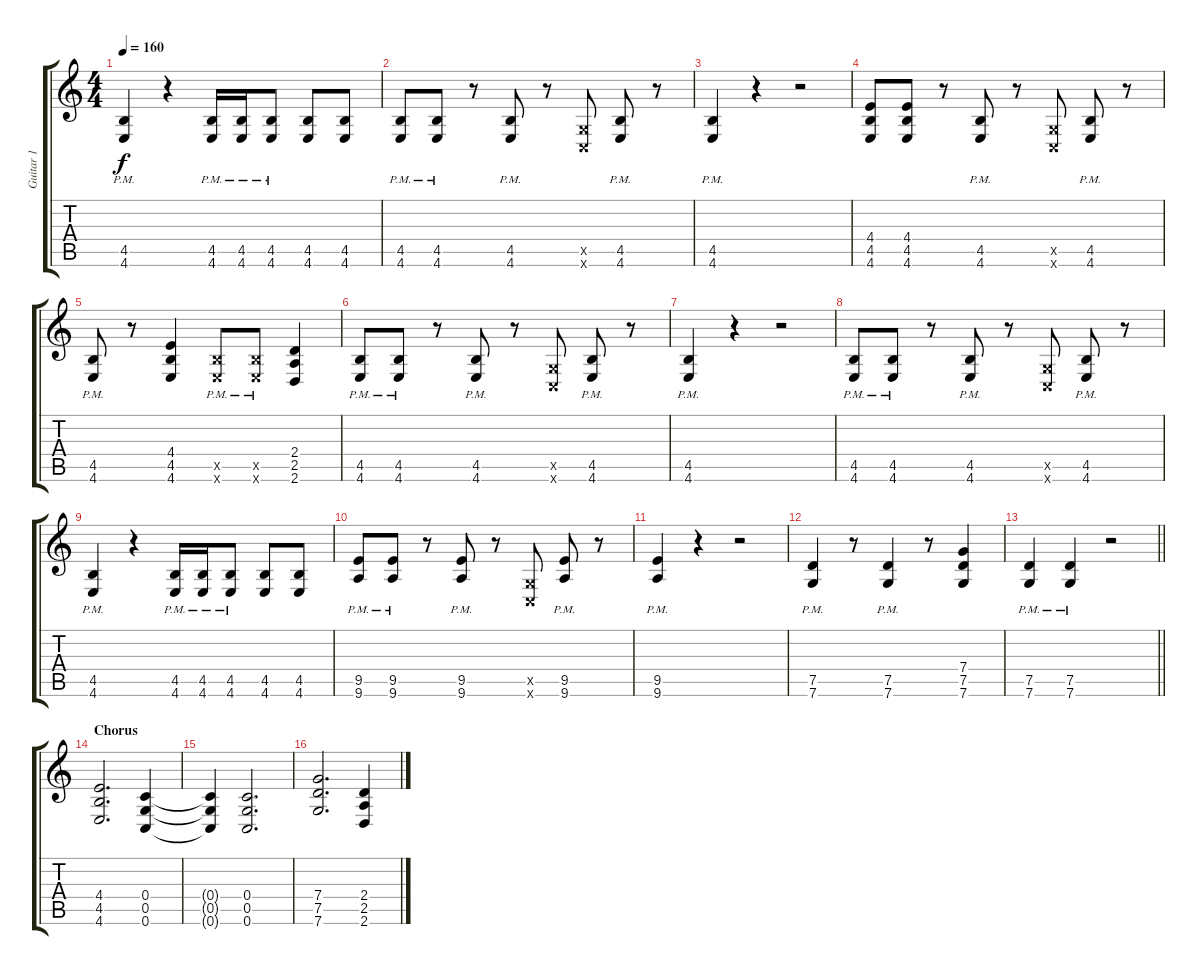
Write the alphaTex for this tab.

\track ("Guitar 1" "Guitar 1") {instrument distortionguitar}
\staff {score tabs}
\tuning (D4 A3 F3 C3 G2 C2) {hide}
\ts (4 4)
\tempo 160
\clef g2
\ks c
(4.5{pm} 4.6{pm}).4{dy f} r.4 (4.5{pm} 4.6{pm}).16 (4.5{pm} 4.6{pm}).16 (4.5{pm} 4.6{pm}).8 (4.5 4.6).8 (4.5 4.6).8 |
(4.5{pm} 4.6{pm}).8 (4.5{pm} 4.6{pm}).8 r.8 (4.5{pm} 4.6{pm}).8 r.8 (0.5{x} 0.6{x}).8 (4.5{pm} 4.6{pm}).8 r.8 |
(4.5{pm} 4.6{pm}).4 r.4 r.2 |
(4.4 4.5 4.6).8 (4.4 4.5 4.6).8 r.8 (4.5{pm} 4.6{pm}).8 r.8 (0.5{x} 0.6{x}).8 (4.5{pm} 4.6{pm}).8 r.8 |
(4.5{pm} 4.6{pm}).8 r.8 (4.4 4.5 4.6).4 (4.5{pm x} 4.6{pm x}).8 (4.5{x} 4.6{pm x}).8 (2.4 2.5 2.6).4 |
(4.5{pm} 4.6{pm}).8 (4.5{pm} 4.6{pm}).8 r.8 (4.5{pm} 4.6{pm}).8 r.8 (0.5{x} 0.6{x}).8 (4.5{pm} 4.6{pm}).8 r.8 |
(4.5{pm} 4.6{pm}).4 r.4 r.2 |
(4.5{pm} 4.6{pm}).8 (4.5{pm} 4.6{pm}).8 r.8 (4.5{pm} 4.6{pm}).8 r.8 (0.5{x} 0.6{x}).8 (4.5{pm} 4.6{pm}).8 r.8 |
(4.5{pm} 4.6{pm}).4 r.4 (4.5{pm} 4.6{pm}).16 (4.5{pm} 4.6{pm}).16 (4.5{pm} 4.6{pm}).8 (4.5 4.6).8 (4.5 4.6).8 |
(9.5{pm} 9.6{pm}).8 (9.5{pm} 9.6{pm}).8 r.8 (9.5{pm} 9.6{pm}).8 r.8 (0.5{x} 0.6{x}).8 (9.5{pm} 9.6{pm}).8 r.8 |
(9.5{pm} 9.6{pm}).4 r.4 r.2 |
(7.5{pm} 7.6{pm}).4 r.8 (7.5{pm} 7.6{pm}).4 r.8 (7.4 7.5 7.6).4 |
\barLineRight lightlight
(7.5{pm} 7.6{pm}).4 (7.5{pm} 7.6{pm}).4 r.2 |
\section ("" "Chorus")
(4.4 4.5 4.6).2{d} (0.4 0.5 0.6).4 |
(0.4{t} 0.5{t} 0.6{t}).4 (0.4 0.5 0.6).2{d} |
(7.4 7.5 7.6).2{d} (2.4 2.5 2.6).4
